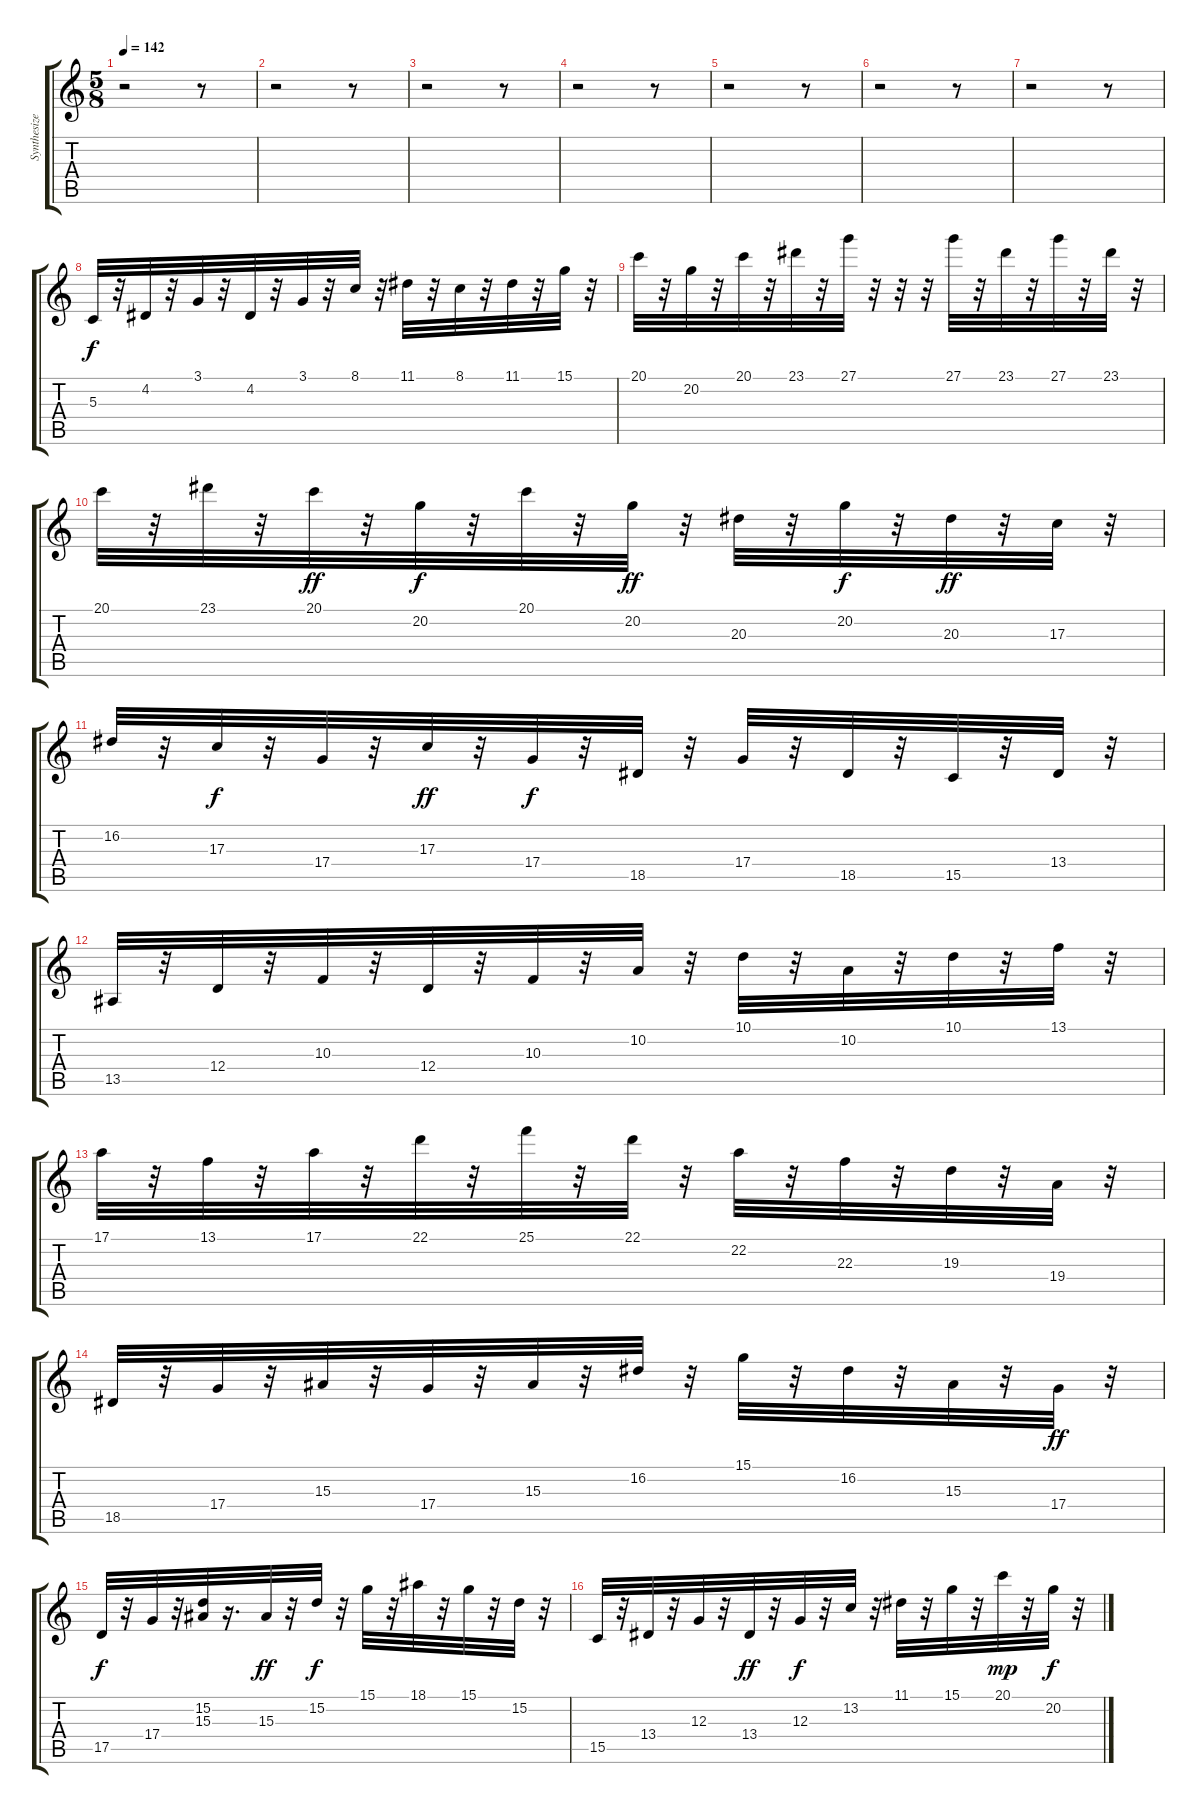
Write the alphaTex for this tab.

\track ("Synthesizer3                        " "Synthesize") {instrument fx7echoes}
\staff {score tabs}
\tuning (E4 B3 G3 D3 A2 E2) {hide}
\ts (5 8)
\tempo 142
\clef g2
\ks c
r.2{dy f} r.8 |
r.2 r.8 |
r.2 r.8 |
r.2 r.8 |
r.2 r.8 |
r.2 r.8 |
r.2 r.8 |
5.3.32 r.32 4.2.32 r.32 3.1.32 r.32 4.2.32 r.32 3.1.32 r.32 8.1.32 r.32 11.1.32 r.32 8.1.32 r.32 11.1.32 r.32 15.1.32 r.32 |
20.1.32 r.32 20.2.32 r.32 20.1.32 r.32 23.1.32 r.32 27.1.32 r.32 r.32 r.32 27.1.32 r.32 23.1.32 r.32 27.1.32 r.32 23.1.32 r.32 |
20.1.32 r.32 23.1.32 r.32 20.1.32{dy ff} r.32 20.2.32{dy f} r.32 20.1.32 r.32 20.2.32{dy ff} r.32 20.3.32 r.32 20.2.32{dy f} r.32 20.3.32{dy ff} r.32 17.3.32 r.32 |
16.2.32 r.32 17.3.32{dy f} r.32 17.4.32 r.32 17.3.32{dy ff} r.32 17.4.32{dy f} r.32 18.5.32 r.32 17.4.32 r.32 18.5.32 r.32 15.5.32 r.32 13.4.32 r.32 |
13.5.32 r.32 12.4.32 r.32 10.3.32 r.32 12.4.32 r.32 10.3.32 r.32 10.2.32 r.32 10.1.32 r.32 10.2.32 r.32 10.1.32 r.32 13.1.32 r.32 |
17.1.32 r.32 13.1.32 r.32 17.1.32 r.32 22.1.32 r.32 25.1.32 r.32 22.1.32 r.32 22.2.32 r.32 22.3.32 r.32 19.3.32 r.32 19.4.32 r.32 |
18.5.32 r.32 17.4.32 r.32 15.3.32 r.32 17.4.32 r.32 15.3.32 r.32 16.2.32 r.32 15.1.32 r.32 16.2.32 r.32 15.3.32 r.32 17.4.32{dy ff} r.32 |
17.5.32{dy f} r.32 17.4.32 r.32 (15.2 15.3).32 r.16{d} 15.3.32{dy ff} r.32 15.2.32{dy f} r.32 15.1.32 r.32 18.1.32 r.32 15.1.32 r.32 15.2.32 r.32 |
15.5.32 r.32 13.4.32 r.32 12.3.32 r.32 13.4.32{dy ff} r.32 12.3.32{dy f} r.32 13.2.32 r.32 11.1.32 r.32 15.1.32 r.32 20.1.32{dy mp} r.32 20.2.32{dy f} r.32
